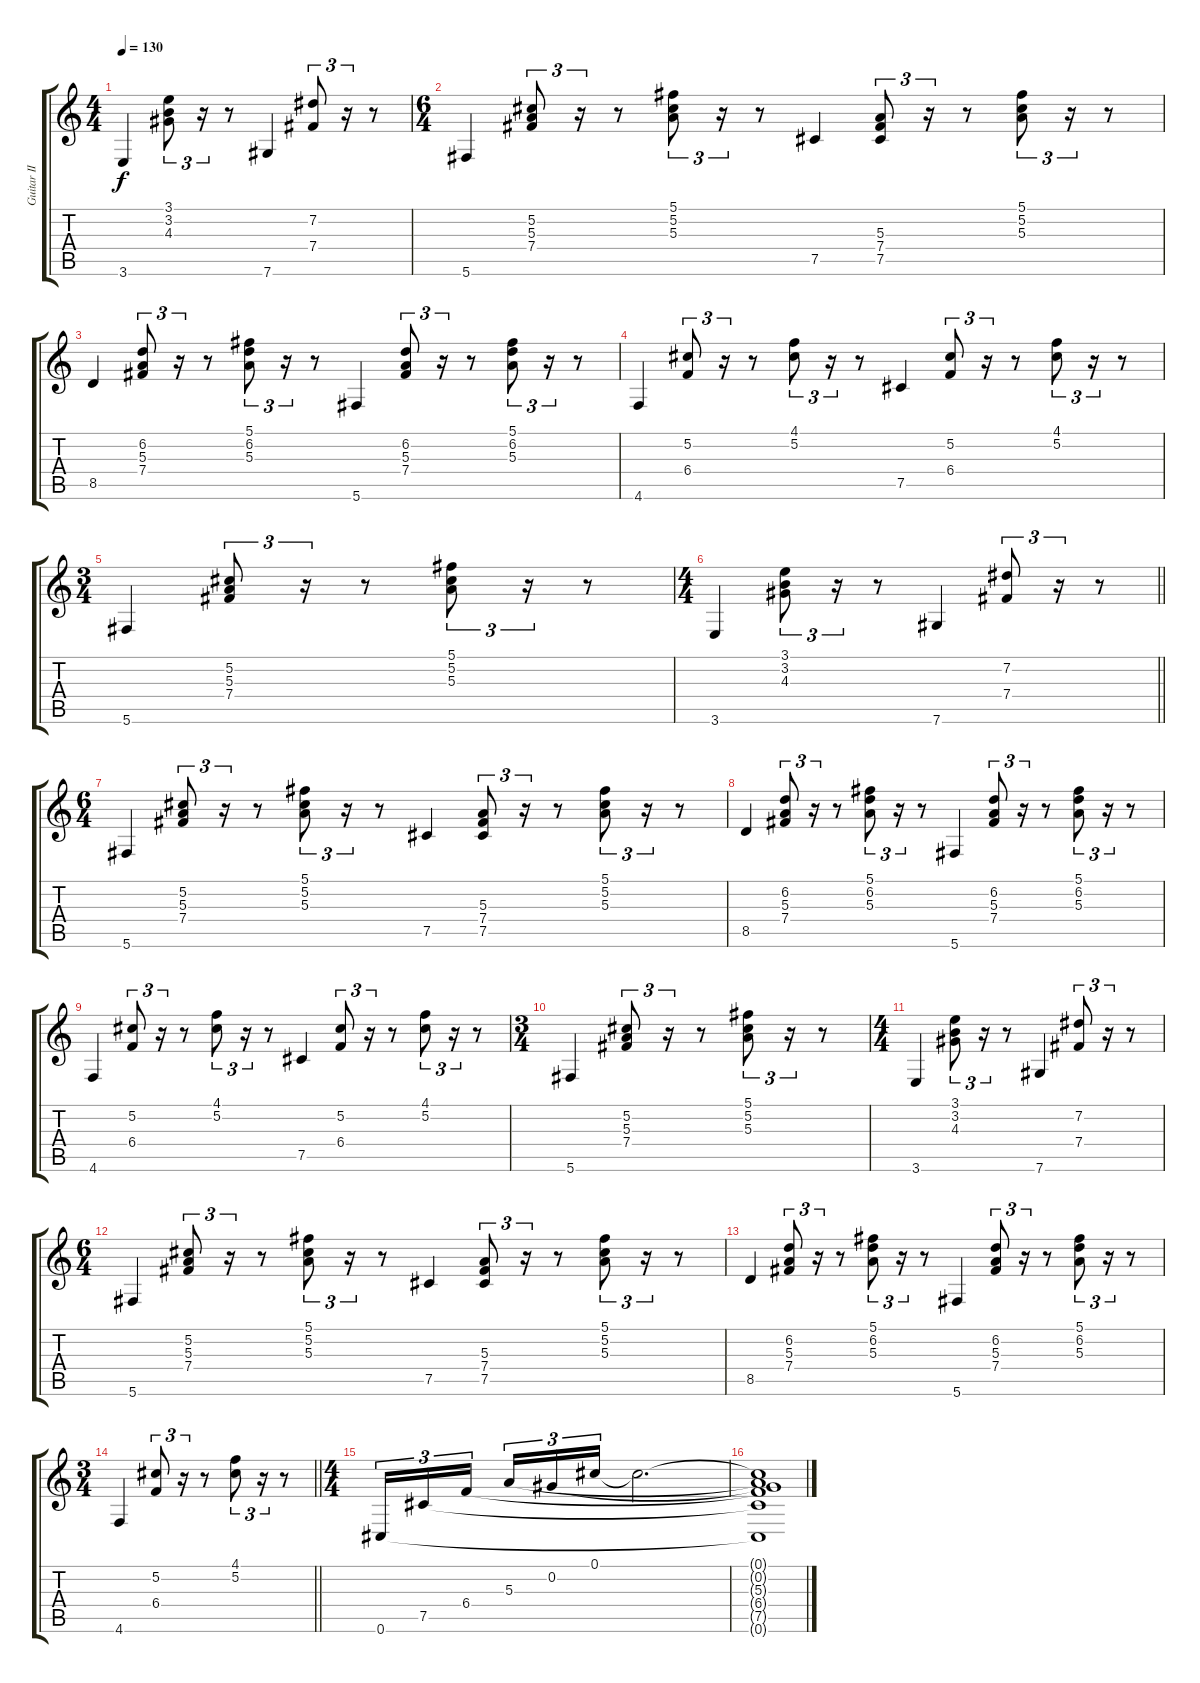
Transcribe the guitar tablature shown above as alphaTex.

\track ("Guitar II" "Guitar II") {instrument distortionguitar}
\staff {score tabs}
\tuning (Db4 Ab3 E3 B2 Gb2 Db2) {hide}
\ts (4 4)
\tempo 130
\clef g2
\ks c
3.6.4{dy f} (3.1 3.2 4.3).8{tu (3 2)} r.16{tu (3 2)} r.8 7.6.4 (7.2 7.4).8{tu (3 2)} r.16{tu (3 2)} r.8 |
\ts (6 4)
5.6.4 (5.2 5.3 7.4).8{tu (3 2)} r.16{tu (3 2)} r.8 (5.1 5.2 5.3).8{tu (3 2)} r.16{tu (3 2)} r.8 7.5.4 (5.3 7.4 7.5).8{tu (3 2)} r.16{tu (3 2)} r.8 (5.1 5.2 5.3).8{tu (3 2)} r.16{tu (3 2)} r.8 |
8.5.4 (6.2 5.3 7.4).8{tu (3 2)} r.16{tu (3 2)} r.8 (5.1 6.2 5.3).8{tu (3 2)} r.16{tu (3 2)} r.8 5.6.4 (6.2 5.3 7.4).8{tu (3 2)} r.16{tu (3 2)} r.8 (5.1 6.2 5.3).8{tu (3 2)} r.16{tu (3 2)} r.8 |
4.6.4 (5.2 6.4).8{tu (3 2)} r.16{tu (3 2)} r.8 (4.1 5.2).8{tu (3 2)} r.16{tu (3 2)} r.8 7.5.4 (5.2 6.4).8{tu (3 2)} r.16{tu (3 2)} r.8 (4.1 5.2).8{tu (3 2)} r.16{tu (3 2)} r.8 |
\ts (3 4)
5.6.4 (5.2 5.3 7.4).8{tu (3 2)} r.16{tu (3 2)} r.8 (5.1 5.2 5.3).8{tu (3 2)} r.16{tu (3 2)} r.8 |
\ts (4 4)
\barLineRight lightlight
3.6.4 (3.1 3.2 4.3).8{tu (3 2)} r.16{tu (3 2)} r.8 7.6.4 (7.2 7.4).8{tu (3 2)} r.16{tu (3 2)} r.8 |
\ts (6 4)
5.6.4 (5.2 5.3 7.4).8{tu (3 2)} r.16{tu (3 2)} r.8 (5.1 5.2 5.3).8{tu (3 2)} r.16{tu (3 2)} r.8 7.5.4 (5.3 7.4 7.5).8{tu (3 2)} r.16{tu (3 2)} r.8 (5.1 5.2 5.3).8{tu (3 2)} r.16{tu (3 2)} r.8 |
8.5.4 (6.2 5.3 7.4).8{tu (3 2)} r.16{tu (3 2)} r.8 (5.1 6.2 5.3).8{tu (3 2)} r.16{tu (3 2)} r.8 5.6.4 (6.2 5.3 7.4).8{tu (3 2)} r.16{tu (3 2)} r.8 (5.1 6.2 5.3).8{tu (3 2)} r.16{tu (3 2)} r.8 |
4.6.4 (5.2 6.4).8{tu (3 2)} r.16{tu (3 2)} r.8 (4.1 5.2).8{tu (3 2)} r.16{tu (3 2)} r.8 7.5.4 (5.2 6.4).8{tu (3 2)} r.16{tu (3 2)} r.8 (4.1 5.2).8{tu (3 2)} r.16{tu (3 2)} r.8 |
\ts (3 4)
5.6.4 (5.2 5.3 7.4).8{tu (3 2)} r.16{tu (3 2)} r.8 (5.1 5.2 5.3).8{tu (3 2)} r.16{tu (3 2)} r.8 |
\ts (4 4)
3.6.4 (3.1 3.2 4.3).8{tu (3 2)} r.16{tu (3 2)} r.8 7.6.4 (7.2 7.4).8{tu (3 2)} r.16{tu (3 2)} r.8 |
\ts (6 4)
5.6.4 (5.2 5.3 7.4).8{tu (3 2)} r.16{tu (3 2)} r.8 (5.1 5.2 5.3).8{tu (3 2)} r.16{tu (3 2)} r.8 7.5.4 (5.3 7.4 7.5).8{tu (3 2)} r.16{tu (3 2)} r.8 (5.1 5.2 5.3).8{tu (3 2)} r.16{tu (3 2)} r.8 |
8.5.4 (6.2 5.3 7.4).8{tu (3 2)} r.16{tu (3 2)} r.8 (5.1 6.2 5.3).8{tu (3 2)} r.16{tu (3 2)} r.8 5.6.4 (6.2 5.3 7.4).8{tu (3 2)} r.16{tu (3 2)} r.8 (5.1 6.2 5.3).8{tu (3 2)} r.16{tu (3 2)} r.8 |
\ts (3 4)
\barLineRight lightlight
4.6.4 (5.2 6.4).8{tu (3 2)} r.16{tu (3 2)} r.8 (4.1 5.2).8{tu (3 2)} r.16{tu (3 2)} r.8 |
\ts (4 4)
0.6.16{tu (3 2)} 7.5.16{tu (3 2)} 6.4.16{tu (3 2) beam splitsecondary} 5.3.16{tu (3 2)} 0.2.16{tu (3 2)} 0.1.16{tu (3 2)} 0.1{t}.2{d} |
(0.1{t} 0.2{t} 5.3{t} 6.4{t} 7.5{t} 0.6{t}).1
